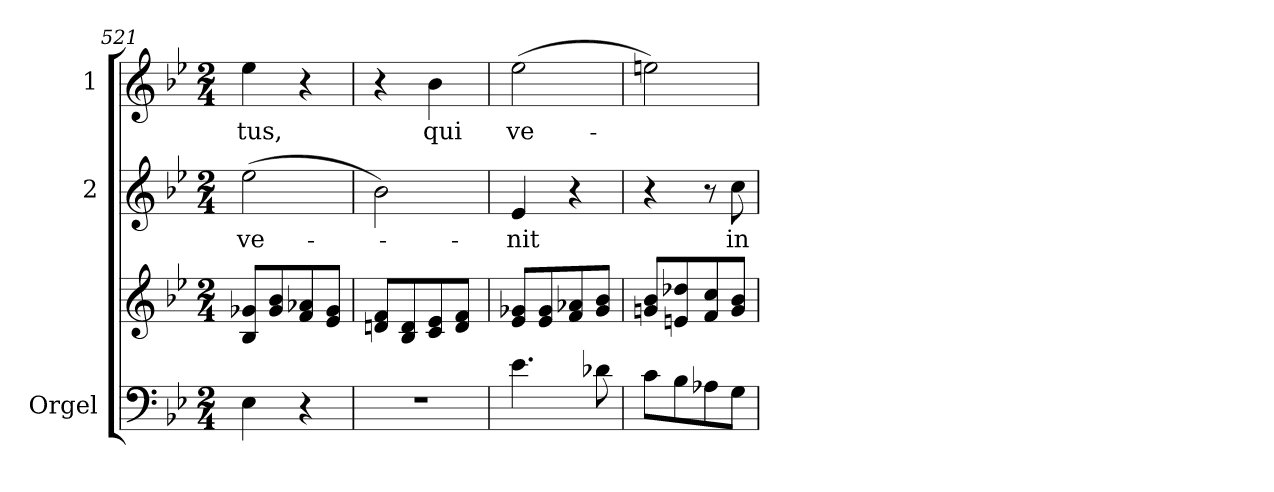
**kern	**kern	**kern	**text	**kern	**text
*part3	*part3	*part2	*part2	*part1	*part1
*staff4	*staff3	*staff2	*staff2	*staff1	*staff1
*I"Orgel	*	*I"2	*	*I"1	*
*I'Org.	*	*	*	*	*
*clefF4	*clefG2	*clefG2	*	*clefG2	*
*k[b-e-]	*k[b-e-]	*k[b-e-]	*	*k[b-e-]	*
*B-:	*B-:	*B-:	*	*B-:	*
*M2/4	*M2/4	*M2/4	*	*M2/4	*
=521	=521	=521	=521	=521	=521
!	!	!	!LO:LY:b	!	!LO:LY:b
4E-\	8B-/ 8g-X/L	(>2ee-\	ve-	4ee-\	-tus,
.	8g-/ 8b-/	.	.	.	.
4r	8f/ 8a-X/	.	.	4r	.
.	8e-/ 8g-/J	.	.	.	.
!!LO:LB:g=z
=522	=522	=522	=522	=522	=522
2r	8dn/ 8f/L	2b-\)	.	4r	.
.	8B-/ 8d/	.	.	.	.
!	!	!	!	!	!LO:LY:b
.	8c/ 8e-/	.	.	4b-\	qui
.	8d/ 8f/J	.	.	.	.
=523	=523	=523	=523	=523	=523
!	!	!	!LO:LY:b	!	!LO:LY:b
4.e-\	8e-/ 8g-X/L	4e-/	-nit	(>2ee-\	ve-
.	8e-/ 8g-/	.	.	.	.
.	8f/ 8a-X/	4r	.	.	.
8d-X\	8g-/ 8b-/J	.	.	.	.
=524	=524	=524	=524	=524	=524
8c\L	8gn/ 8b-/L	4r	.	2een\)	.
8B-\	8en/ 8dd-X/	.	.	.	.
8A-X\	8f/ 8cc/	8r	.	.	.
!	!	!	!LO:LY:b	!	!
8G\J	8g/ 8b-/J	8cc\	in	.	.
=	=	=	=	=	=
*-	*-	*-	*-	*-	*-
